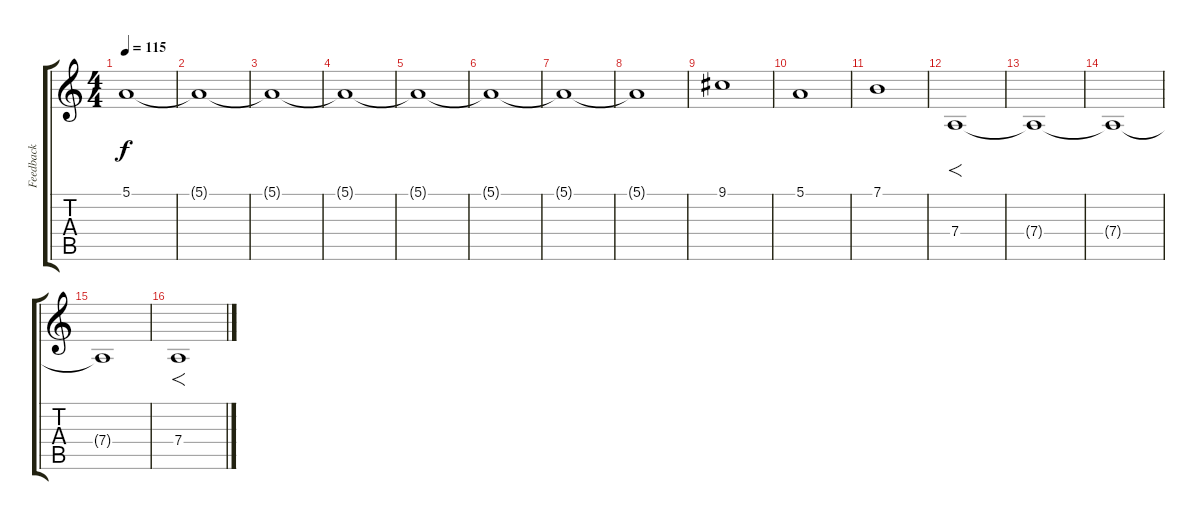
\track ("Feedback" "Feedback") {instrument lead1square}
\staff {score tabs}
\tuning (E4 B3 G3 D3 A2 E2) {hide}
\ts (4 4)
\tempo 115
\clef g2
\ks c
5.1{t}.1{dy f} |
5.1{t}.1 |
5.1{t}.1 |
5.1{t}.1 |
5.1{t}.1 |
5.1{t}.1 |
5.1{t}.1 |
5.1{t}.1 |
9.1.1 |
5.1.1 |
7.1.1 |
7.4.1{f} |
7.4{t}.1 |
7.4{t}.1 |
7.4{t}.1 |
7.4.1{f}
